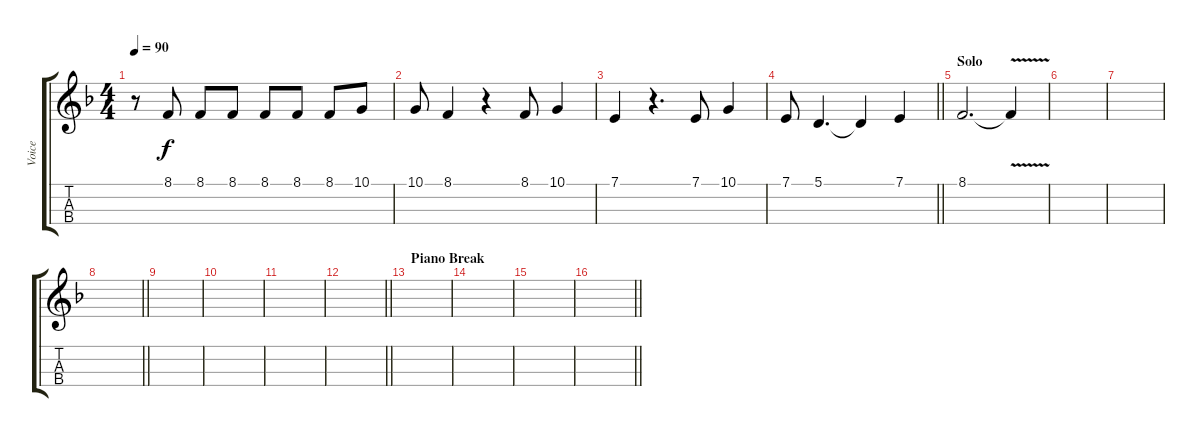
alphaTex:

\track ("Voice" "Voice") {instrument altosax}
\staff {score tabs}
\tuning (A3 D3 G2 C2) {hide}
\ts (4 4)
\tempo 90
\clef g2
\ks dminor
r.8{dy f} 8.1.8 8.1.8 8.1.8 8.1.8 8.1.8 8.1.8 10.1.8 |
10.1.8 8.1.4 r.4 8.1.8 10.1.4 |
7.1.4 r.4{d} 7.1.8 10.1.4 |
\barLineRight lightlight
7.1.8 5.1.4{d} 5.1{t}.4 7.1.4 |
\section ("" "Solo")
8.1.2{d} 8.1{v t}.4 |
|
|
\barLineRight lightlight
|
|
|
|
\barLineRight lightlight
|
\section ("" "Piano Break")
|
|
|
\barLineRight lightlight
